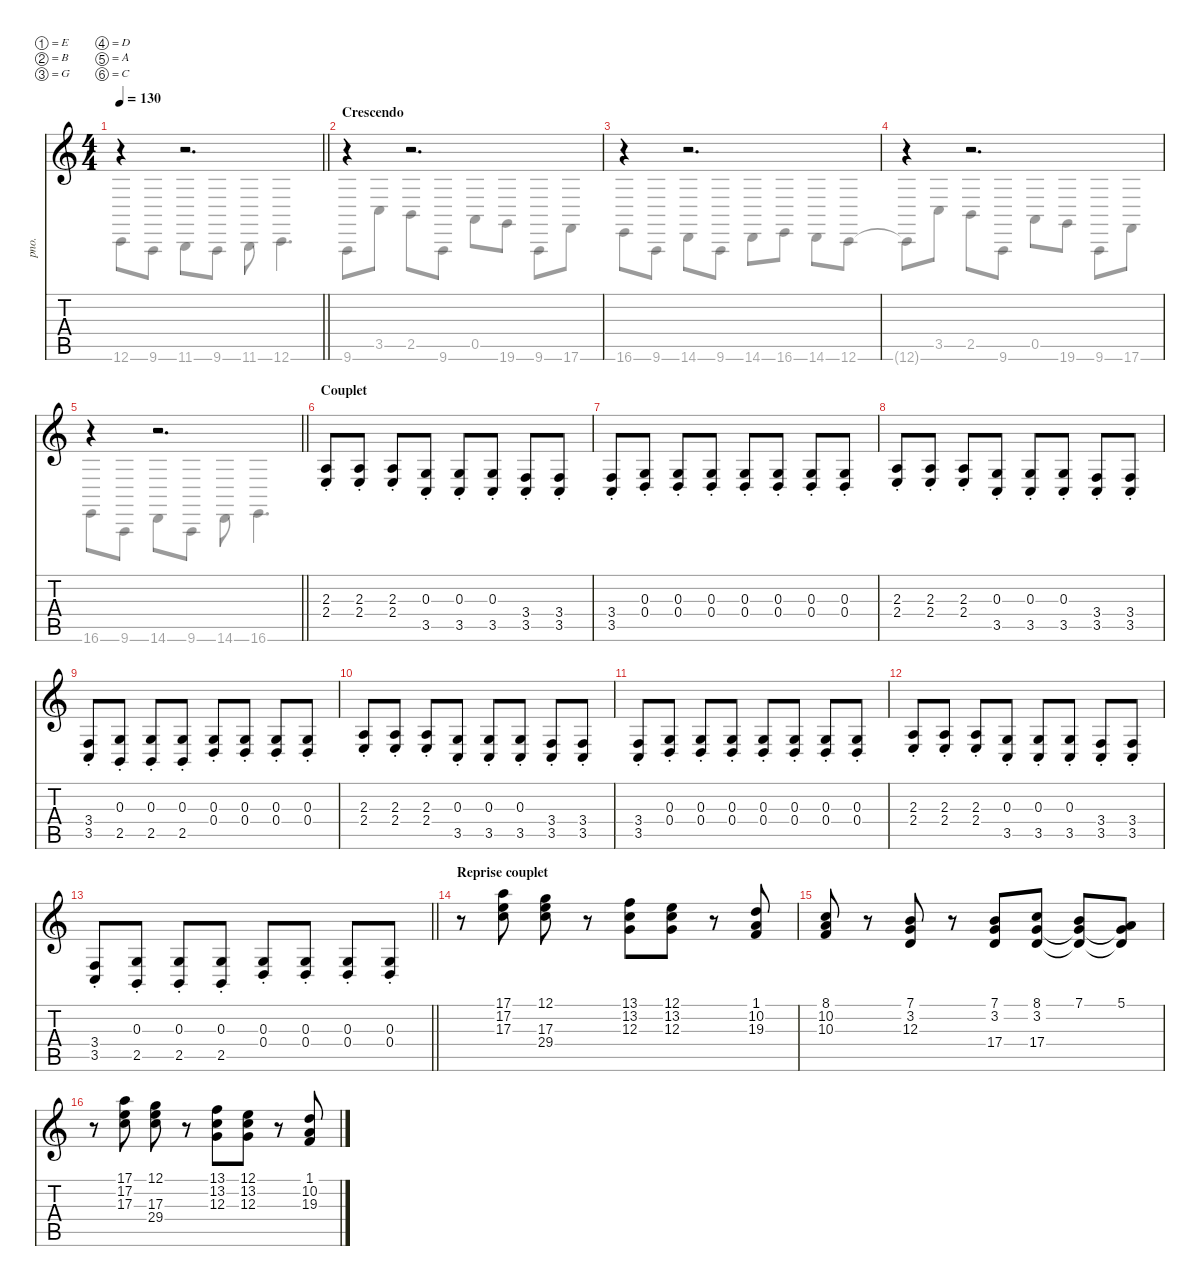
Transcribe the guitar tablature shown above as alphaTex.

\defaultSystemsLayout 4
\hideDynamics
\bracketExtendMode nobrackets
\otherSystemsTrackNameOrientation horizontal
\track ("Reney" "pno.") {instrument brightacousticpiano}
\staff {score tabs}
\tuning (E4 B3 G3 D3 A2 C1)
\voice
\ts (4 4)
\tempo 130
\clef g2
\barLineRight lightlight
\ks c
r.4{dy f} r.2{d} |
\section ("" "Crescendo")
r.4 r.2{d} |
r.4 r.2{d} |
r.4 r.2{d} |
\barLineRight lightlight
r.4 r.2{d} |
\section ("" "Couplet")
(2.3{st} 2.4{st}).8{instrument rockorgan} (2.3{st} 2.4{st}).8 (2.3{st} 2.4{st}).8 (0.3{st} 3.5{st}).8 (0.3{st} 3.5{st}).8 (0.3{st} 3.5{st}).8 (3.4{st} 3.5{st}).8 (3.4{st} 3.5{st}).8 |
(3.4{st} 3.5{st}).8 (0.3{st} 0.4{st}).8 (0.3{st} 0.4{st}).8 (0.3{st} 0.4{st}).8 (0.3{st} 0.4{st}).8 (0.3{st} 0.4{st}).8 (0.3{st} 0.4{st}).8 (0.3{st} 0.4{st}).8 |
(2.3{st} 2.4{st}).8 (2.3{st} 2.4{st}).8 (2.3{st} 2.4{st}).8 (0.3{st} 3.5{st}).8 (0.3{st} 3.5{st}).8 (0.3{st} 3.5{st}).8 (3.4{st} 3.5{st}).8 (3.4{st} 3.5{st}).8 |
(3.4{st} 3.5{st}).8 (0.3{st} 2.5).8 (0.3{st} 2.5).8 (0.3{st} 2.5).8 (0.3{st} 0.4{st}).8 (0.3{st} 0.4{st}).8 (0.3{st} 0.4{st}).8 (0.3{st} 0.4{st}).8 |
(2.3{st} 2.4{st}).8 (2.3{st} 2.4{st}).8 (2.3{st} 2.4{st}).8 (0.3{st} 3.5{st}).8 (0.3{st} 3.5{st}).8 (0.3{st} 3.5{st}).8 (3.4{st} 3.5{st}).8 (3.4{st} 3.5{st}).8 |
(3.4{st} 3.5{st}).8 (0.3{st} 0.4{st}).8 (0.3{st} 0.4{st}).8 (0.3{st} 0.4{st}).8 (0.3{st} 0.4{st}).8 (0.3{st} 0.4{st}).8 (0.3{st} 0.4{st}).8 (0.3{st} 0.4{st}).8 |
(2.3{st} 2.4{st}).8 (2.3{st} 2.4{st}).8 (2.3{st} 2.4{st}).8 (0.3{st} 3.5{st}).8 (0.3{st} 3.5{st}).8 (0.3{st} 3.5{st}).8 (3.4{st} 3.5{st}).8 (3.4{st} 3.5{st}).8 |
\barLineRight lightlight
(3.4{st} 3.5{st}).8 (0.3{st} 2.5).8 (0.3{st} 2.5).8 (0.3{st} 2.5).8 (0.3{st} 0.4{st}).8 (0.3{st} 0.4{st}).8 (0.3{st} 0.4{st}).8 (0.3{st} 0.4{st}).8 |
\section ("" "Reprise couplet")
r.8 (17.1 17.2 17.3).8 (12.1 17.3 29.4).8 r.8 (13.1 13.2 12.3).8 (12.1 13.2 12.3).8 r.8 (1.1 10.2 19.3).8 |
(8.1 10.2 10.3).8 r.8 (7.1 3.2 12.3).8 r.8 (7.1 3.2 17.4).8 (8.1 3.2 17.4).8 (7.1 3.2{t} 17.4{t}).8 (5.1 3.2{t} 17.4{t}).8 |
r.8 (17.1 17.2 17.3).8 (12.1 17.3 29.4).8 r.8 (13.1 13.2 12.3).8 (12.1 13.2 12.3).8 r.8 (1.1 10.2 19.3).8
\voice
\clef g2
\ottava regular
\simile none
\barLineRight lightlight
\ks c
12.6.8{dy f} 9.6.8 11.6.8 9.6.8 11.6.8 12.6.4{d} |
9.6.8{dy mp} 3.5.8 2.5.8 9.6.8 0.5.8 19.6.8 9.6.8 17.6.8 |
16.6.8 9.6.8 14.6.8 9.6.8 14.6.8 16.6.8 14.6.8 12.6.8 |
12.6{t}.8{dy mf} 3.5.8 2.5.8 9.6.8 0.5.8 19.6.8 9.6.8 17.6.8 |
\barLineRight lightlight
16.6.8{dy f} 9.6.8 14.6.8 9.6.8 14.6.8 16.6.4{d} |
|
|
|
|
|
|
|
\barLineRight lightlight
|
|
|
